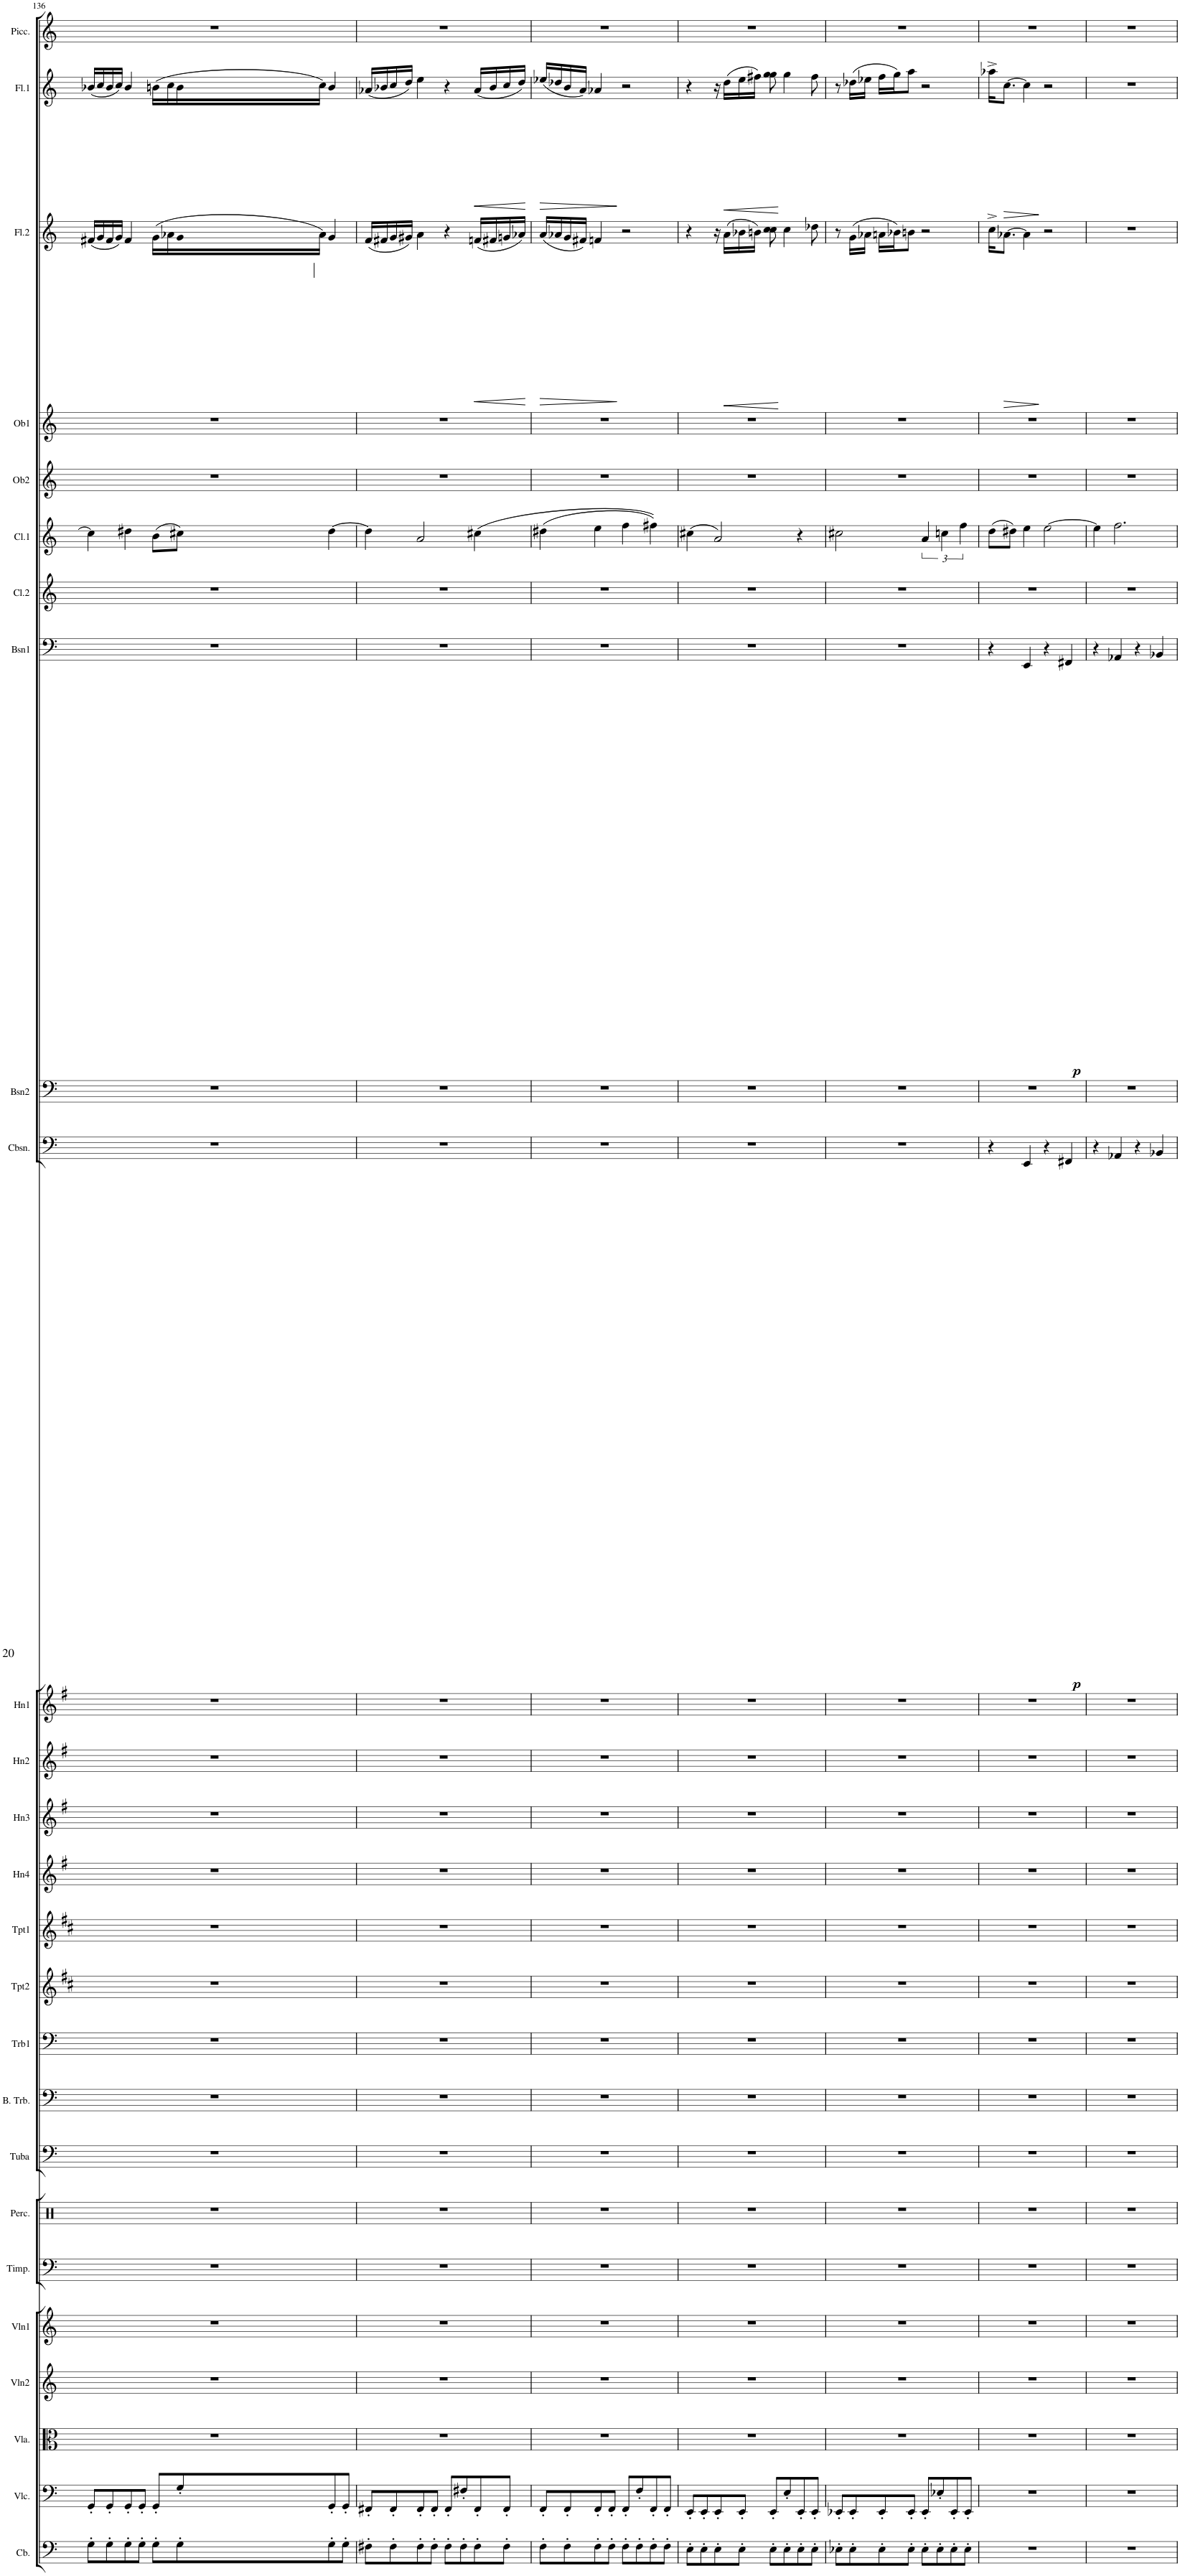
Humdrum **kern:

**kern	**kern	**kern	**kern	**kern	**kern	**kern	**kern	**kern	**kern	**kern	**kern	**kern	**kern	**kern	**kern	**kern	**dynam	**kern	**kern	**dynam	**kern	**kern	**kern	**kern	**kern	**dynam	**kern	**dynam	**kern
*part26	*part25	*part24	*part23	*part22	*part21	*part20	*part19	*part18	*part17	*part16	*part15	*part14	*part13	*part12	*part11	*part10	*part10	*part9	*part8	*part8	*part7	*part6	*part5	*part4	*part3	*part3	*part2	*part2	*part1
*staff26	*staff25	*staff24	*staff23	*staff22	*staff21	*staff20	*staff19	*staff18	*staff17	*staff16	*staff15	*staff14	*staff13	*staff12	*staff11	*staff10	*staff10	*staff9	*staff8	*staff8	*staff7	*staff6	*staff5	*staff4	*staff3	*staff3	*staff2	*staff2	*staff1
*I"Contrabass	*I"Violoncello	*I"Viola	*I"Violin 2	*I"Violin 1	*I"Timpani	*I"Percussion	*I"Tuba	*I"Bass Trombone	*I"Trombone 1	*I"Trumpet 2	*I"Trumpet 1	*I"Horn 4	*I"Horn 3	*I"Horn 2	*I"Horn 1	*I"Contrabassoon	*	*I"Bassoon 2	*I"Bassoon 1	*	*I"Clarinet 2	*I"Clarinet 1	*I"Oboe 2	*I"Oboe 1	*I"Flute 2	*	*I"Flute 1	*	*I"Piccolo
*I'Cb.	*I'Vlc.	*I'Vla.	*I'Vln2	*I'Vln1	*I'Timp.	*I'Perc.	*I'Tuba	*I'B. Trb.	*I'Trb1	*I'Tpt2	*I'Tpt1	*I'Hn4	*I'Hn3	*I'Hn2	*I'Hn1	*I'Cbsn.	*	*I'Bsn2	*I'Bsn1	*	*I'Cl.2	*I'Cl.1	*I'Ob2	*I'Ob1	*I'Fl.2	*	*I'Fl.1	*	*I'Picc.
!!LO:PB:g=z
*clefF4	*clefF4	*clefC3	*clefG2	*clefG2	*clefF4	*clefX	*clefF4	*clefF4	*clefF4	*clefG2	*clefG2	*clefG2	*clefG2	*clefG2	*clefG2	*clefF4	*	*clefF4	*clefF4	*	*clefG2	*clefG2	*clefG2	*clefG2	*clefG2	*	*clefG2	*	*clefG2
*Trd7c12	*	*	*	*	*	*	*	*	*	*Trd1c2	*Trd1c2	*Trd4c7	*Trd4c7	*Trd4c7	*Trd4c7	*Trd7c12	*	*	*	*	*Trd1c2	*Trd1c2	*	*	*	*	*	*	*Trd-7c-12
*k[]	*k[]	*k[]	*k[]	*k[]	*k[]	*k[]	*k[]	*k[]	*k[]	*k[f#c#]	*k[f#c#]	*k[f#]	*k[f#]	*k[f#]	*k[f#]	*k[]	*	*k[]	*k[]	*	*k[]	*k[]	*k[]	*k[]	*k[]	*	*k[]	*	*k[]
*M4/4	*M4/4	*M4/4	*M4/4	*M4/4	*M4/4	*M4/4	*M4/4	*M4/4	*M4/4	*M4/4	*M4/4	*M4/4	*M4/4	*M4/4	*M4/4	*M4/4	*	*M4/4	*M4/4	*	*M4/4	*M4/4	*M4/4	*M4/4	*M4/4	*	*M4/4	*	*M4/4
*met(c)	*met(c)	*met(c)	*met(c)	*met(c)	*met(c)	*met(c)	*met(c)	*met(c)	*met(c)	*met(c)	*met(c)	*met(c)	*met(c)	*met(c)	*met(c)	*met(c)	*	*met(c)	*met(c)	*	*met(c)	*met(c)	*met(c)	*met(c)	*met(c)	*	*met(c)	*	*met(c)
=136	=136	=136	=136	=136	=136	=136	=136	=136	=136	=136	=136	=136	=136	=136	=136	=136	=136	=136	=136	=136	=136	=136	=136	=136	=136	=136	=136	=136	=136
8G'\L	8GG'/L	1r	1r	1r	1r	1r	1r	1r	1r	1r	1r	1r	1r	1r	1r	1r	.	1r	1r	.	1r	4cc#\]	1r	1r	(16f#X/LL	.	(16b-X/LL	.	1r
.	.	.	.	.	.	.	.	.	.	.	.	.	.	.	.	.	.	.	.	.	.	.	.	.	16g/	.	16cc/	.	.
8G'\	8GG'/	.	.	.	.	.	.	.	.	.	.	.	.	.	.	.	.	.	.	.	.	.	.	.	16f#/	.	16b-/	.	.
.	.	.	.	.	.	.	.	.	.	.	.	.	.	.	.	.	.	.	.	.	.	.	.	.	16g/JJ)	.	16cc/JJ)	.	.
8G'\	8GG'/	.	.	.	.	.	.	.	.	.	.	.	.	.	.	.	.	.	.	.	.	4dd#X\	.	.	4f#/	.	4b-/	.	.
8G'\J	8GG'/J	.	.	.	.	.	.	.	.	.	.	.	.	.	.	.	.	.	.	.	.	.	.	.	.	.	.	.	.
8G'\L	8GG'/L	.	.	.	.	.	.	.	.	.	.	.	.	.	.	.	.	.	.	.	.	(8b\L	.	.	(16g\LL	.	(16bn\LL	.	.
.	.	.	.	.	.	.	.	.	.	.	.	.	.	.	.	.	.	.	.	.	.	.	.	.	16a-X\	.	16cc\	.	.
8G'\	8G'/	.	.	.	.	.	.	.	.	.	.	.	.	.	.	.	.	.	.	.	.	8cc#X\J)	.	.	16g\	.	16b\	.	.
.	.	.	.	.	.	.	.	.	.	.	.	.	.	.	.	.	.	.	.	.	.	.	.	.	16a-\JJ)	.	16cc\JJ)	.	.
8G'\	8GG'/	.	.	.	.	.	.	.	.	.	.	.	.	.	.	.	.	.	.	.	.	[4dd#\	.	.	4g/	.	4b/	.	.
8G'\J	8GG'/J	.	.	.	.	.	.	.	.	.	.	.	.	.	.	.	.	.	.	.	.	.	.	.	.	.	.	.	.
=137	=137	=137	=137	=137	=137	=137	=137	=137	=137	=137	=137	=137	=137	=137	=137	=137	=137	=137	=137	=137	=137	=137	=137	=137	=137	=137	=137	=137	=137
8F#X'\L	8FF#X'/L	1r	1r	1r	1r	1r	1r	1r	1r	1r	1r	1r	1r	1r	1r	1r	.	1r	1r	.	1r	4dd#\]	1r	1r	(16f/LL	.	(16a-X/LL	.	1r
.	.	.	.	.	.	.	.	.	.	.	.	.	.	.	.	.	.	.	.	.	.	.	.	.	16f#X/	.	16b-X/	.	.
8F#'\	8FF#'/	.	.	.	.	.	.	.	.	.	.	.	.	.	.	.	.	.	.	.	.	.	.	.	16g/	.	16cc/	.	.
.	.	.	.	.	.	.	.	.	.	.	.	.	.	.	.	.	.	.	.	.	.	.	.	.	16g#X/JJ)	.	16dd/JJ)	.	.
8F#'\	8FF#'/	.	.	.	.	.	.	.	.	.	.	.	.	.	.	.	.	.	.	.	.	2a/	.	.	4a\	.	4ee\	.	.
8F#'\J	8FF#'/J	.	.	.	.	.	.	.	.	.	.	.	.	.	.	.	.	.	.	.	.	.	.	.	.	.	.	.	.
8F#'\L	8FF#'/L	.	.	.	.	.	.	.	.	.	.	.	.	.	.	.	.	.	.	.	.	.	.	.	4r	.	4r	.	.
8F#'\	8F#X'/	.	.	.	.	.	.	.	.	.	.	.	.	.	.	.	.	.	.	.	.	.	.	.	.	.	.	.	.
!	!	!	!	!	!	!	!	!	!	!	!	!	!	!	!	!	!	!	!	!	!	!	!	!	!	!LO:HP:b	!	!LO:HP:b	!
8F#'\	8FF#'/	.	.	.	.	.	.	.	.	.	.	.	.	.	.	.	.	.	.	.	.	(4cc#X\	.	.	(16fn/LL	<	(16a-/LL	<	.
.	.	.	.	.	.	.	.	.	.	.	.	.	.	.	.	.	.	.	.	.	.	.	.	.	16f#X/	.	16b-/	.	.
8F#'\J	8FF#'/J	.	.	.	.	.	.	.	.	.	.	.	.	.	.	.	.	.	.	.	.	.	.	.	16gn/	.	16cc/	.	.
.	.	.	.	.	.	.	.	.	.	.	.	.	.	.	.	.	.	.	.	.	.	.	.	.	16a-X/JJ)	.	16dd/JJ)	.	.
.	.	.	.	.	.	.	.	.	.	.	.	.	.	.	.	.	.	.	.	.	.	.	.	.	.	[	.	[	.
=138	=138	=138	=138	=138	=138	=138	=138	=138	=138	=138	=138	=138	=138	=138	=138	=138	=138	=138	=138	=138	=138	=138	=138	=138	=138	=138	=138	=138	=138
!	!	!	!	!	!	!	!	!	!	!	!	!	!	!	!	!	!	!	!	!	!	!	!	!	!	!LO:HP:b	!	!LO:HP:b	!
8F'\L	8FF'/L	1r	1r	1r	1r	1r	1r	1r	1r	1r	1r	1r	1r	1r	1r	1r	.	1r	1r	.	1r	(4dd#X\	1r	1r	(16a/LL	>	(16ee-X/LL	>	1r
.	.	.	.	.	.	.	.	.	.	.	.	.	.	.	.	.	.	.	.	.	.	.	.	.	16a-X/	.	16dd-X/	.	.
8F'\	8FF'/	.	.	.	.	.	.	.	.	.	.	.	.	.	.	.	.	.	.	.	.	.	.	.	16g/	.	16b/	.	.
.	.	.	.	.	.	.	.	.	.	.	.	.	.	.	.	.	.	.	.	.	.	.	.	.	16f#X/JJ)	.	16a/JJ)	.	.
8F'\	8FF'/	.	.	.	.	.	.	.	.	.	.	.	.	.	.	.	.	.	.	.	.	4ee\	.	.	4fn/	.	4a-X/	.	.
8F'\J	8FF'/J	.	.	.	.	.	.	.	.	.	.	.	.	.	.	.	.	.	.	.	.	.	.	.	.	.	.	.	.
8F'\L	8FF'/L	.	.	.	.	.	.	.	.	.	.	.	.	.	.	.	.	.	.	.	.	4ff\	.	.	2r	]	2r	]	.
8F'\	8F'/	.	.	.	.	.	.	.	.	.	.	.	.	.	.	.	.	.	.	.	.	.	.	.	.	.	.	.	.
8F'\	8FF'/	.	.	.	.	.	.	.	.	.	.	.	.	.	.	.	.	.	.	.	.	4ff#X\))	.	.	.	.	.	.	.
8F'\J	8FF'/J	.	.	.	.	.	.	.	.	.	.	.	.	.	.	.	.	.	.	.	.	.	.	.	.	.	.	.	.
=139	=139	=139	=139	=139	=139	=139	=139	=139	=139	=139	=139	=139	=139	=139	=139	=139	=139	=139	=139	=139	=139	=139	=139	=139	=139	=139	=139	=139	=139
8E'\L	8EE'/L	1r	1r	1r	1r	1r	1r	1r	1r	1r	1r	1r	1r	1r	1r	1r	.	1r	1r	.	1r	(4cc#X\	1r	1r	4r	.	4r	.	1r
8E'\	8EE'/	.	.	.	.	.	.	.	.	.	.	.	.	.	.	.	.	.	.	.	.	.	.	.	.	.	.	.	.
8E'\	8EE'/	.	.	.	.	.	.	.	.	.	.	.	.	.	.	.	.	.	.	.	.	2a/)	.	.	16r	.	16r	.	.
!	!	!	!	!	!	!	!	!	!	!	!	!	!	!	!	!	!	!	!	!	!	!	!	!	!	!LO:HP:b	!	!LO:HP:b	!
.	.	.	.	.	.	.	.	.	.	.	.	.	.	.	.	.	.	.	.	.	.	.	.	.	(16a\LL	<	(16dd\LL	<	.
8E'\J	8EE'/J	.	.	.	.	.	.	.	.	.	.	.	.	.	.	.	.	.	.	.	.	.	.	.	16b-X\	.	16ee\	.	.
.	.	.	.	.	.	.	.	.	.	.	.	.	.	.	.	.	.	.	.	.	.	.	.	.	16bn\JJ)	.	16ff#X\JJ)	.	.
8E'\L	8EE'/L	.	.	.	.	.	.	.	.	.	.	.	.	.	.	.	.	.	.	.	.	.	.	.	8cc\ 8cc\	.	8gg\ 8gg\	.	.
8E'\	8E'/	.	.	.	.	.	.	.	.	.	.	.	.	.	.	.	.	.	.	.	.	.	.	.	4cc\	[	4gg\	[	.
8E'\	8EE'/	.	.	.	.	.	.	.	.	.	.	.	.	.	.	.	.	.	.	.	.	4r	.	.	.	.	.	.	.
8E'\J	8EE'/J	.	.	.	.	.	.	.	.	.	.	.	.	.	.	.	.	.	.	.	.	.	.	.	8dd-X\	.	8ff#\	.	.
=140	=140	=140	=140	=140	=140	=140	=140	=140	=140	=140	=140	=140	=140	=140	=140	=140	=140	=140	=140	=140	=140	=140	=140	=140	=140	=140	=140	=140	=140
8E-X'\L	8EE-X'/L	1r	1r	1r	1r	1r	1r	1r	1r	1r	1r	1r	1r	1r	1r	1r	.	1r	1r	.	1r	2cc#X\	1r	1r	8r	.	8r	.	1r
8E-'\	8EE-'/	.	.	.	.	.	.	.	.	.	.	.	.	.	.	.	.	.	.	.	.	.	.	.	(16g\LL	.	(16dd-X\LL	.	.
.	.	.	.	.	.	.	.	.	.	.	.	.	.	.	.	.	.	.	.	.	.	.	.	.	16a-X\JJ	.	16ee-X\JJ	.	.
8E-'\	8EE-'/	.	.	.	.	.	.	.	.	.	.	.	.	.	.	.	.	.	.	.	.	.	.	.	16an\LL	.	16ff\LL	.	.
.	.	.	.	.	.	.	.	.	.	.	.	.	.	.	.	.	.	.	.	.	.	.	.	.	16b-X\J)	.	16gg\J)	.	.
8E-'\J	8EE-'/J	.	.	.	.	.	.	.	.	.	.	.	.	.	.	.	.	.	.	.	.	.	.	.	8bn\J	.	8aa\J	.	.
8E-'\L	8EE-'/L	.	.	.	.	.	.	.	.	.	.	.	.	.	.	.	.	.	.	.	.	6a/	.	.	2r	.	2r	.	.
8E-'\	8E-X'/	.	.	.	.	.	.	.	.	.	.	.	.	.	.	.	.	.	.	.	.	.	.	.	.	.	.	.	.
.	.	.	.	.	.	.	.	.	.	.	.	.	.	.	.	.	.	.	.	.	.	6ccn\	.	.	.	.	.	.	.
8E-'\	8EE-'/	.	.	.	.	.	.	.	.	.	.	.	.	.	.	.	.	.	.	.	.	.	.	.	.	.	.	.	.
.	.	.	.	.	.	.	.	.	.	.	.	.	.	.	.	.	.	.	.	.	.	6ff\	.	.	.	.	.	.	.
8E-'\J	8EE-'/J	.	.	.	.	.	.	.	.	.	.	.	.	.	.	.	.	.	.	.	.	.	.	.	.	.	.	.	.
=141	=141	=141	=141	=141	=141	=141	=141	=141	=141	=141	=141	=141	=141	=141	=141	=141	=141	=141	=141	=141	=141	=141	=141	=141	=141	=141	=141	=141	=141
1r	1r	1r	1r	1r	1r	1r	1r	1r	1r	1r	1r	1r	1r	1r	1r	4r	.	1r	4r	.	1r	(8dd\L	1r	1r	16cc^\KL	.	16aa-X^\KL	.	1r
!	!	!	!	!	!	!	!	!	!	!	!	!	!	!	!	!	!	!	!	!	!	!	!	!	!	!LO:HP:b	!	!LO:HP:b	!
.	.	.	.	.	.	.	.	.	.	.	.	.	.	.	.	.	.	.	.	.	.	.	.	.	[8.a-X\J	>	[8.cc\J	>	.
.	.	.	.	.	.	.	.	.	.	.	.	.	.	.	.	.	.	.	.	.	.	8dd#X\J)	.	.	.	.	.	.	.
!	!	!	!	!	!	!	!	!	!	!	!	!	!	!	!	!	!LO:DY:b	!	!	!LO:DY:b	!	!	!	!	!	!	!	!	!
.	.	.	.	.	.	.	.	.	.	.	.	.	.	.	.	4EE/	p	.	4EE/	p	.	4ee\	.	.	4a-\]	.	4cc\]	.	.
.	.	.	.	.	.	.	.	.	.	.	.	.	.	.	.	4r	.	.	4r	.	.	[2ee\	.	.	2r	]	2r	]	.
.	.	.	.	.	.	.	.	.	.	.	.	.	.	.	.	4FF#X/	.	.	4FF#X/	.	.	.	.	.	.	.	.	.	.
=142	=142	=142	=142	=142	=142	=142	=142	=142	=142	=142	=142	=142	=142	=142	=142	=142	=142	=142	=142	=142	=142	=142	=142	=142	=142	=142	=142	=142	=142
1r	1r	1r	1r	1r	1r	1r	1r	1r	1r	1r	1r	1r	1r	1r	1r	4r	.	1r	4r	.	1r	4ee\]	1r	1r	1r	.	1r	.	1r
.	.	.	.	.	.	.	.	.	.	.	.	.	.	.	.	4AA-X/	.	.	4AA-X/	.	.	2.ff\	.	.	.	.	.	.	.
.	.	.	.	.	.	.	.	.	.	.	.	.	.	.	.	4r	.	.	4r	.	.	.	.	.	.	.	.	.	.
.	.	.	.	.	.	.	.	.	.	.	.	.	.	.	.	4BB-X/	.	.	4BB-X/	.	.	.	.	.	.	.	.	.	.
=	=	=	=	=	=	=	=	=	=	=	=	=	=	=	=	=	=	=	=	=	=	=	=	=	=	=	=	=	=
*-	*-	*-	*-	*-	*-	*-	*-	*-	*-	*-	*-	*-	*-	*-	*-	*-	*-	*-	*-	*-	*-	*-	*-	*-	*-	*-	*-	*-	*-
